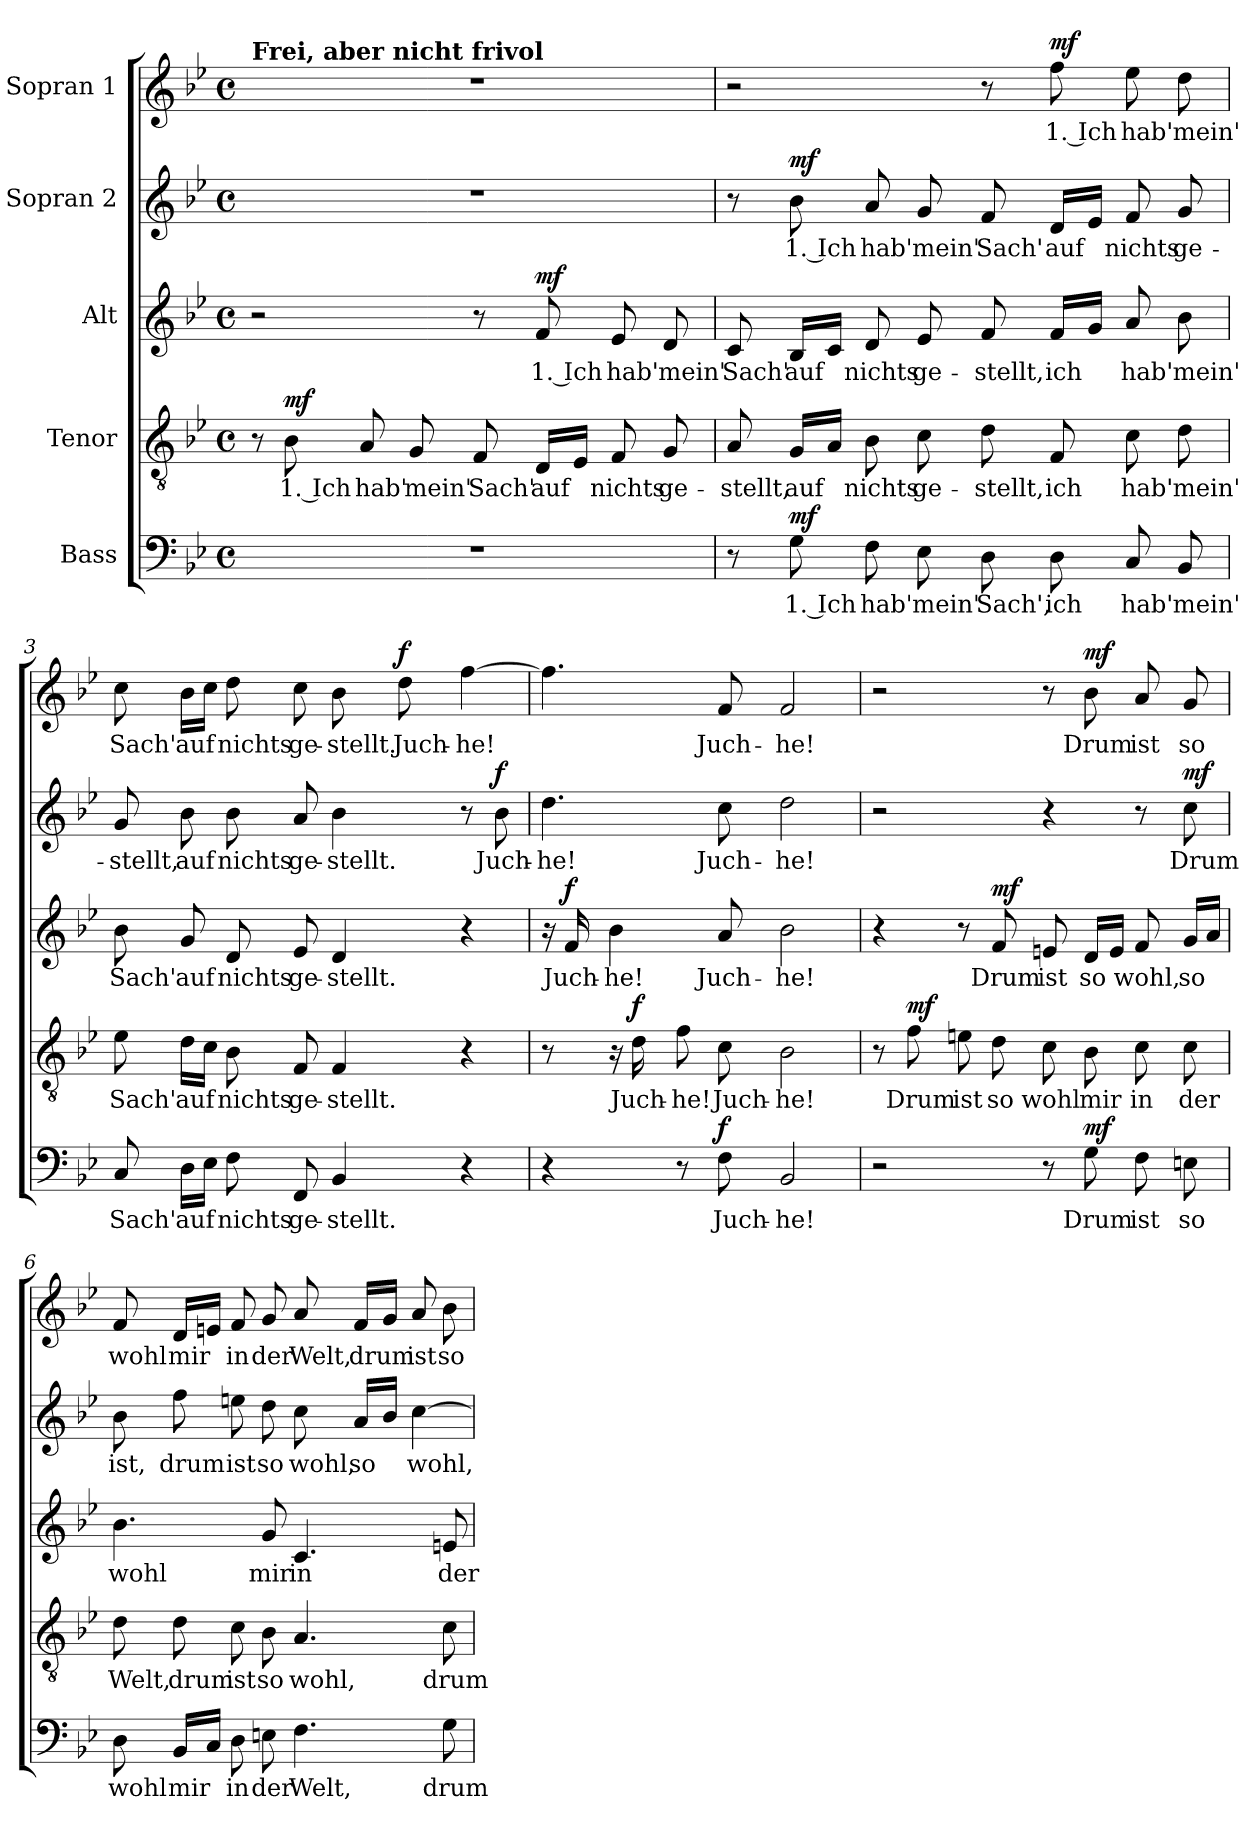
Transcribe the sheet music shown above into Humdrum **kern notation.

**kern	**text	**dynam	**kern	**text	**dynam	**kern	**text	**dynam	**kern	**text	**dynam	**kern	**text	**dynam
*part5	*part5	*part5	*part4	*part4	*part4	*part3	*part3	*part3	*part2	*part2	*part2	*part1	*part1	*part1
*staff5	*staff5	*staff5	*staff4	*staff4	*staff4	*staff3	*staff3	*staff3	*staff2	*staff2	*staff2	*staff1	*staff1	*staff1
*I"Bass	*	*	*I"Tenor	*	*	*I"Alt	*	*	*I"Sopran 2	*	*	*I"Sopran 1	*	*
*clefF4	*	*	*clefGv2	*	*	*clefG2	*	*	*clefG2	*	*	*clefG2	*	*
*k[b-e-]	*	*	*k[b-e-]	*	*	*k[b-e-]	*	*	*k[b-e-]	*	*	*k[b-e-]	*	*
*M4/4	*	*	*M4/4	*	*	*M4/4	*	*	*M4/4	*	*	*M4/4	*	*
*met(c)	*	*	*met(c)	*	*	*met(c)	*	*	*met(c)	*	*	*met(c)	*	*
=1	=1	=1	=1	=1	=1	=1	=1	=1	=1	=1	=1	=1	=1	=1
!	!	!	!	!	!	!	!	!	!	!	!	!LO:TX:a:B:t=Frei, aber nicht frivol	!	!
1r	.	.	8r	.	.	2r	.	.	1r	.	.	1r	.	.
!	!	!	!	!LO:LY:b	!LO:DY:a	!	!	!	!	!	!	!	!	!
.	.	.	8B-\	1. Ich	mf	.	.	.	.	.	.	.	.	.
!	!	!	!	!LO:LY:b	!	!	!	!	!	!	!	!	!	!
.	.	.	8A/	hab'	.	.	.	.	.	.	.	.	.	.
!	!	!	!	!LO:LY:b	!	!	!	!	!	!	!	!	!	!
.	.	.	8G/	mein'	.	.	.	.	.	.	.	.	.	.
!	!	!	!	!LO:LY:b	!	!	!	!	!	!	!	!	!	!
.	.	.	8F/	Sach'	.	8r	.	.	.	.	.	.	.	.
!	!	!	!	!LO:LY:b	!	!	!LO:LY:b	!LO:DY:a	!	!	!	!	!	!
.	.	.	16D/LL	auf	.	8f/	1. Ich	mf	.	.	.	.	.	.
.	.	.	16E-/JJ	.	.	.	.	.	.	.	.	.	.	.
!	!	!	!	!LO:LY:b	!	!	!LO:LY:b	!	!	!	!	!	!	!
.	.	.	8F/	nichts	.	8e-/	hab'	.	.	.	.	.	.	.
!	!	!	!	!LO:LY:b	!	!	!LO:LY:b	!	!	!	!	!	!	!
.	.	.	8G/	ge-	.	8d/	mein'	.	.	.	.	.	.	.
=2	=2	=2	=2	=2	=2	=2	=2	=2	=2	=2	=2	=2	=2	=2
!	!	!	!	!LO:LY:b	!	!	!LO:LY:b	!	!	!	!	!	!	!
8r	.	.	8A/	-stellt,	.	8c/	Sach'	.	8r	.	.	2r	.	.
!	!LO:LY:b	!LO:DY:a	!	!LO:LY:b	!	!	!LO:LY:b	!	!	!LO:LY:b	!LO:DY:a	!	!	!
8G\	1. Ich	mf	16G/LL	auf	.	16B-/LL	auf	.	8b-\	1. Ich	mf	.	.	.
.	.	.	16A/JJ	.	.	16c/JJ	.	.	.	.	.	.	.	.
!	!LO:LY:b	!	!	!LO:LY:b	!	!	!LO:LY:b	!	!	!LO:LY:b	!	!	!	!
8F\	hab'	.	8B-\	nichts	.	8d/	nichts	.	8a/	hab'	.	.	.	.
!	!LO:LY:b	!	!	!LO:LY:b	!	!	!LO:LY:b	!	!	!LO:LY:b	!	!	!	!
8E-\	mein'	.	8c\	ge-	.	8e-/	ge-	.	8g/	mein'	.	.	.	.
!	!LO:LY:b	!	!	!LO:LY:b	!	!	!LO:LY:b	!	!	!LO:LY:b	!	!	!	!
8D\	Sach',	.	8d\	-stellt,	.	8f/	-stellt,	.	8f/	Sach'	.	8r	.	.
!	!LO:LY:b	!	!	!LO:LY:b	!	!	!LO:LY:b	!	!	!LO:LY:b	!	!	!LO:LY:b	!LO:DY:a
8D\	ich	.	8F/	ich	.	16f/LL	ich	.	16d/LL	auf	.	8ff\	1. Ich	mf
.	.	.	.	.	.	16g/JJ	.	.	16e-/JJ	.	.	.	.	.
!	!LO:LY:b	!	!	!LO:LY:b	!	!	!LO:LY:b	!	!	!LO:LY:b	!	!	!LO:LY:b	!
8C/	hab'	.	8c\	hab'	.	8a/	hab'	.	8f/	nichts	.	8ee-\	hab'	.
!	!LO:LY:b	!	!	!LO:LY:b	!	!	!LO:LY:b	!	!	!LO:LY:b	!	!	!LO:LY:b	!
8BB-/	mein'	.	8d\	mein'	.	8b-\	mein'	.	8g/	ge-	.	8dd\	mein'	.
!!LO:LB:g=z
=3	=3	=3	=3	=3	=3	=3	=3	=3	=3	=3	=3	=3	=3	=3
!	!LO:LY:b	!	!	!LO:LY:b	!	!	!LO:LY:b	!	!	!LO:LY:b	!	!	!LO:LY:b	!
8C/	Sach'	.	8e-\	Sach'	.	8b-\	Sach'	.	8g/	-stellt,	.	8cc\	Sach'	.
!	!LO:LY:b	!	!	!LO:LY:b	!	!	!LO:LY:b	!	!	!LO:LY:b	!	!	!LO:LY:b	!
16D\LL	auf	.	16d\LL	auf	.	8g/	auf	.	8b-\	auf	.	16b-\LL	auf	.
16E-\JJ	.	.	16c\JJ	.	.	.	.	.	.	.	.	16cc\JJ	.	.
!	!LO:LY:b	!	!	!LO:LY:b	!	!	!LO:LY:b	!	!	!LO:LY:b	!	!	!LO:LY:b	!
8F\	nichts	.	8B-\	nichts	.	8d/	nichts	.	8b-\	nichts	.	8dd\	nichts	.
!	!LO:LY:b	!	!	!LO:LY:b	!	!	!LO:LY:b	!	!	!LO:LY:b	!	!	!LO:LY:b	!
8FF/	ge-	.	8F/	ge-	.	8e-/	ge-	.	8a/	ge-	.	8cc\	ge-	.
!	!LO:LY:b	!	!	!LO:LY:b	!	!	!LO:LY:b	!	!	!LO:LY:b	!	!	!LO:LY:b	!
4BB-/	-stellt.	.	4F/	-stellt.	.	4d/	-stellt.	.	4b-\	-stellt.	.	8b-\	-stellt.	.
!	!	!	!	!	!	!	!	!	!	!	!	!	!LO:LY:b	!LO:DY:a
.	.	.	.	.	.	.	.	.	.	.	.	8dd\	Juch-	f
!	!	!	!	!	!	!	!	!	!	!	!	!	!LO:LY:b	!
4r	.	.	4r	.	.	4r	.	.	8r	.	.	[4ff\	-he!	.
!	!	!	!	!	!	!	!	!	!	!LO:LY:b	!LO:DY:a	!	!	!
.	.	.	.	.	.	.	.	.	8b-\	Juch-	f	.	.	.
=4	=4	=4	=4	=4	=4	=4	=4	=4	=4	=4	=4	=4	=4	=4
!	!	!	!	!	!	!	!	!	!	!LO:LY:b	!	!	!	!
4r	.	.	8r	.	.	16r	.	.	4.dd\	-he!	.	4.ff\]	.	.
!	!	!	!	!	!	!	!LO:LY:b	!LO:DY:a	!	!	!	!	!	!
.	.	.	.	.	.	16f/	Juch-	f	.	.	.	.	.	.
!	!	!	!	!	!	!	!LO:LY:b	!	!	!	!	!	!	!
.	.	.	16r	.	.	4b-\	-he!	.	.	.	.	.	.	.
!	!	!	!	!LO:LY:b	!LO:DY:a	!	!	!	!	!	!	!	!	!
.	.	.	16d\	Juch-	f	.	.	.	.	.	.	.	.	.
!	!	!	!	!LO:LY:b	!	!	!	!	!	!	!	!	!	!
8r	.	.	8f\	-he!	.	.	.	.	.	.	.	.	.	.
!	!LO:LY:b	!LO:DY:a	!	!LO:LY:b	!	!	!LO:LY:b	!	!	!LO:LY:b	!	!	!LO:LY:b	!
8F\	Juch-	f	8c\	Juch-	.	8a/	Juch-	.	8cc\	Juch-	.	8f/	Juch-	.
!	!LO:LY:b	!	!	!LO:LY:b	!	!	!LO:LY:b	!	!	!LO:LY:b	!	!	!LO:LY:b	!
2BB-/	-he!	.	2B-\	-he!	.	2b-\	-he!	.	2dd\	-he!	.	2f/	-he!	.
=5	=5	=5	=5	=5	=5	=5	=5	=5	=5	=5	=5	=5	=5	=5
2r	.	.	8r	.	.	4r	.	.	2r	.	.	2r	.	.
!	!	!	!	!LO:LY:b	!LO:DY:a	!	!	!	!	!	!	!	!	!
.	.	.	8f\	Drum	mf	.	.	.	.	.	.	.	.	.
!	!	!	!	!LO:LY:b	!	!	!	!	!	!	!	!	!	!
.	.	.	8en\	ist	.	8r	.	.	.	.	.	.	.	.
!	!	!	!	!LO:LY:b	!	!	!LO:LY:b	!LO:DY:a	!	!	!	!	!	!
.	.	.	8d\	so	.	8f/	Drum	mf	.	.	.	.	.	.
!	!	!	!	!LO:LY:b	!	!	!LO:LY:b	!	!	!	!	!	!	!
8r	.	.	8c\	wohl	.	8en/	ist	.	4r	.	.	8r	.	.
!	!LO:LY:b	!LO:DY:a	!	!LO:LY:b	!	!	!LO:LY:b	!	!	!	!	!	!LO:LY:b	!LO:DY:a
8G\	Drum	mf	8B-\	mir	.	16d/LL	so	.	.	.	.	8b-\	Drum	mf
.	.	.	.	.	.	16e/JJ	.	.	.	.	.	.	.	.
!	!LO:LY:b	!	!	!LO:LY:b	!	!	!LO:LY:b	!	!	!	!	!	!LO:LY:b	!
8F\	ist	.	8c\	in	.	8f/	wohl,	.	8r	.	.	8a/	ist	.
!	!LO:LY:b	!	!	!LO:LY:b	!	!	!LO:LY:b	!	!	!LO:LY:b	!LO:DY:a	!	!LO:LY:b	!
8En\	so	.	8c\	der	.	16g/LL	so	.	8cc\	Drum	mf	8g/	so	.
.	.	.	.	.	.	16a/JJ	.	.	.	.	.	.	.	.
!!LO:LB:g=z
=6	=6	=6	=6	=6	=6	=6	=6	=6	=6	=6	=6	=6	=6	=6
!	!LO:LY:b	!	!	!LO:LY:b	!	!	!LO:LY:b	!	!	!LO:LY:b	!	!	!LO:LY:b	!
8D\	wohl	.	8d\	Welt,	.	4.b-\	wohl	.	8b-\	ist,	.	8f/	wohl	.
!	!LO:LY:b	!	!	!LO:LY:b	!	!	!	!	!	!LO:LY:b	!	!	!LO:LY:b	!
16BB-/LL	mir	.	8d\	drum	.	.	.	.	8ff\	drum	.	16d/LL	mir	.
16C/JJ	.	.	.	.	.	.	.	.	.	.	.	16en/JJ	.	.
!	!LO:LY:b	!	!	!LO:LY:b	!	!	!	!	!	!LO:LY:b	!	!	!LO:LY:b	!
8D\	in	.	8c\	ist	.	.	.	.	8een\	ist	.	8f/	in	.
!	!LO:LY:b	!	!	!LO:LY:b	!	!	!LO:LY:b	!	!	!LO:LY:b	!	!	!LO:LY:b	!
8En\	der	.	8B-\	so	.	8g/	mir	.	8dd\	so	.	8g/	der	.
!	!LO:LY:b	!	!	!LO:LY:b	!	!	!LO:LY:b	!	!	!LO:LY:b	!	!	!LO:LY:b	!
4.F\	Welt,	.	4.A/	wohl,	.	4.c/	in	.	8cc\	wohl,	.	8a/	Welt,	.
!	!	!	!	!	!	!	!	!	!	!LO:LY:b	!	!	!LO:LY:b	!
.	.	.	.	.	.	.	.	.	16a/LL	so	.	16f/LL	drum	.
.	.	.	.	.	.	.	.	.	16b-/JJ	.	.	16g/JJ	.	.
!	!	!	!	!	!	!	!	!	!	!LO:LY:b	!	!	!LO:LY:b	!
.	.	.	.	.	.	.	.	.	[4cc\	wohl,	.	8a/	ist	.
!	!LO:LY:b	!	!	!LO:LY:b	!	!	!LO:LY:b	!	!	!	!	!	!LO:LY:b	!
8G\	drum	.	8c\	drum	.	8en/	der	.	.	.	.	8b-\	so	.
=	=	=	=	=	=	=	=	=	=	=	=	=	=	=
*-	*-	*-	*-	*-	*-	*-	*-	*-	*-	*-	*-	*-	*-	*-
